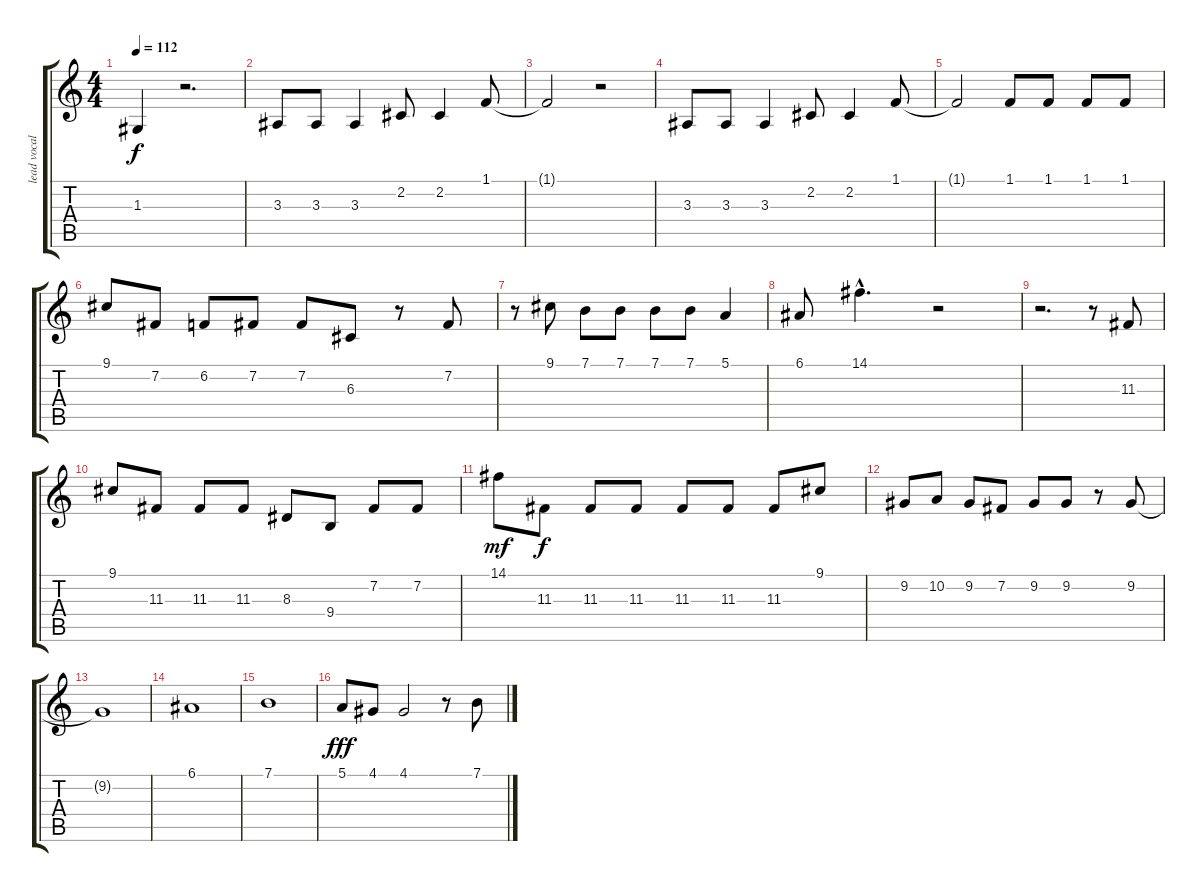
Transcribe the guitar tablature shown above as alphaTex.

\track ("lead vocal" "lead vocal") {instrument oboe}
\staff {score tabs}
\tuning (E4 B3 G3 D3 A2 E2) {hide}
\ts (4 4)
\tempo 112
\clef g2
\ks c
1.3{t}.4{dy f} r.2{d} |
3.3.8 3.3.8 3.3.4 2.2.8 2.2.4 1.1.8 |
1.1{t}.2 r.2 |
3.3.8 3.3.8 3.3.4 2.2.8 2.2.4 1.1.8 |
1.1{t}.2 1.1.8 1.1.8 1.1.8 1.1.8 |
9.1.8 7.2.8 6.2.8 7.2.8 7.2.8 6.3.8 r.8 7.2.8 |
r.8 9.1.8 7.1.8 7.1.8 7.1.8 7.1.8 5.1.4 |
6.1.8 14.1{hac}.4{d} r.2 |
r.2{d} r.8 11.3.8 |
9.1.8 11.3.8 11.3.8 11.3.8 8.3.8 9.4.8 7.2.8 7.2.8 |
14.1.8{dy mf} 11.3.8{dy f} 11.3.8 11.3.8 11.3.8 11.3.8 11.3.8 9.1.8 |
9.2.8 10.2.8 9.2.8 7.2.8 9.2.8 9.2.8 r.8 9.2.8 |
9.2{t}.1 |
6.1.1 |
7.1.1 |
5.1.8{dy fff} 4.1.8 4.1.2 r.8 7.1.8
